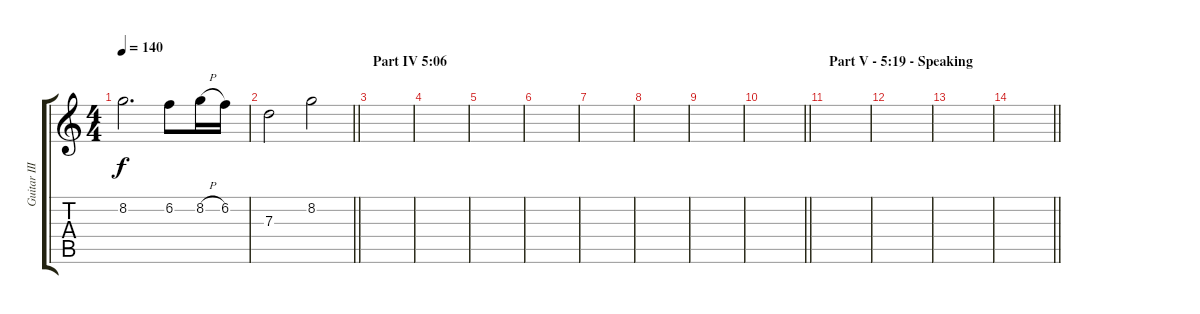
\track ("Guitar III" "Guitar III") {instrument acousticguitarnylon}
\staff {score tabs}
\tuning (E4 B3 G3 D3 A2 E2) {hide}
\ts (4 4)
\tempo 140
\clef g2
\ks c
8.2.2{d dy f} 6.2.8 8.2{h}.16 6.2.16 |
\barLineRight lightlight
7.3.2 8.2.2 |
\section ("" "Part IV 5:06")
|
|
|
|
|
|
|
\barLineRight lightlight
|
\section ("" "Part V - 5:19 - Speaking")
|
|
|
\barLineRight lightlight
